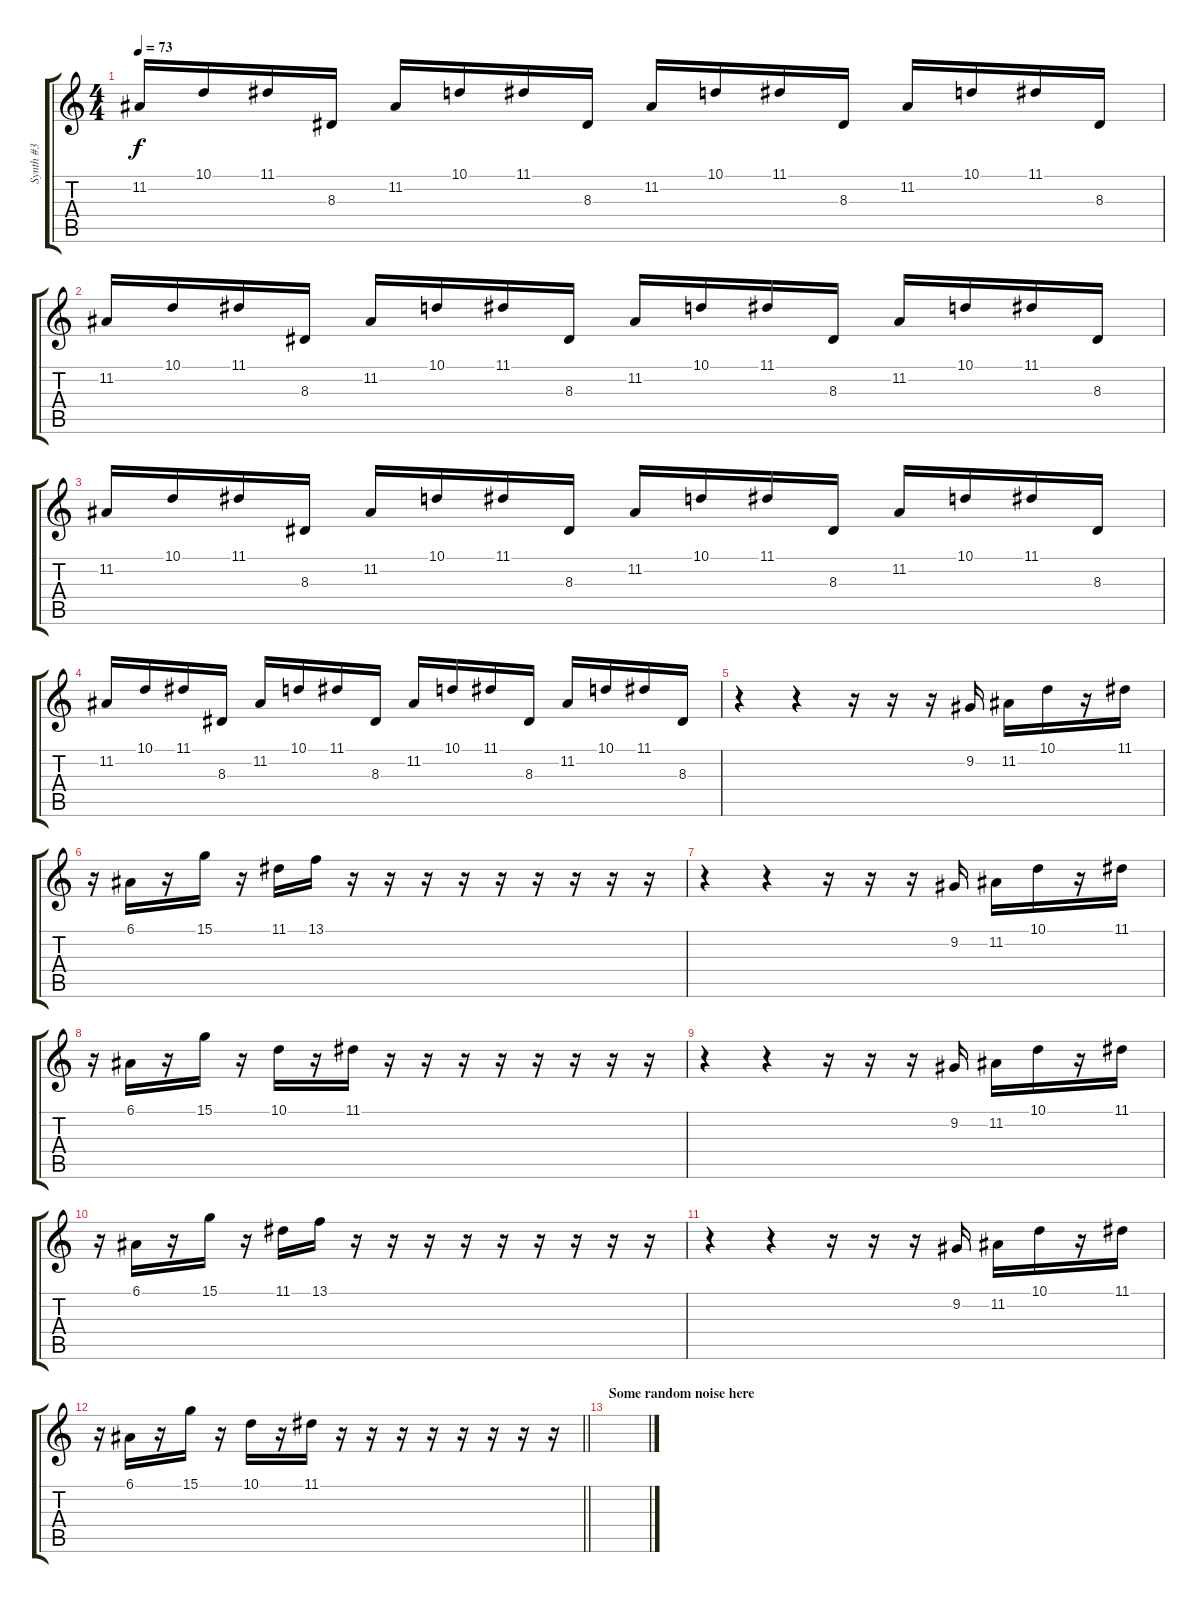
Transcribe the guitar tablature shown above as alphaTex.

\track ("Synth #3" "Synth #3") {instrument vibraphone}
\staff {score tabs}
\tuning (E4 B3 G3 D3 A2 E2) {hide}
\ts (4 4)
\tempo 73
\clef g2
\ks c
11.2.16{dy f} 10.1.16 11.1.16 8.3.16 11.2.16 10.1.16 11.1.16 8.3.16 11.2.16 10.1.16 11.1.16 8.3.16 11.2.16 10.1.16 11.1.16 8.3.16 |
11.2.16 10.1.16 11.1.16 8.3.16 11.2.16 10.1.16 11.1.16 8.3.16 11.2.16 10.1.16 11.1.16 8.3.16 11.2.16 10.1.16 11.1.16 8.3.16 |
11.2.16 10.1.16 11.1.16 8.3.16 11.2.16 10.1.16 11.1.16 8.3.16 11.2.16 10.1.16 11.1.16 8.3.16 11.2.16 10.1.16 11.1.16 8.3.16 |
11.2.16 10.1.16 11.1.16 8.3.16 11.2.16 10.1.16 11.1.16 8.3.16 11.2.16 10.1.16 11.1.16 8.3.16 11.2.16 10.1.16 11.1.16 8.3.16 |
r.4{volume 9 instrument glockenspiel} r.4 r.16 r.16 r.16 9.2.16 11.2.16 10.1.16 r.16 11.1.16 |
r.16 6.1.16 r.16 15.1.16 r.16 11.1.16 13.1.16 r.16 r.16 r.16 r.16 r.16 r.16 r.16 r.16 r.16 |
r.4 r.4 r.16 r.16 r.16 9.2.16 11.2.16 10.1.16 r.16 11.1.16 |
r.16 6.1.16 r.16 15.1.16 r.16 10.1.16 r.16 11.1.16 r.16 r.16 r.16 r.16 r.16 r.16 r.16 r.16 |
r.4{instrument glockenspiel} r.4 r.16 r.16 r.16 9.2.16 11.2.16 10.1.16 r.16 11.1.16 |
r.16 6.1.16 r.16 15.1.16 r.16 11.1.16 13.1.16 r.16 r.16 r.16 r.16 r.16 r.16 r.16 r.16 r.16 |
r.4 r.4 r.16 r.16 r.16 9.2.16 11.2.16 10.1.16 r.16 11.1.16 |
\barLineRight lightlight
r.16 6.1.16 r.16 15.1.16 r.16 10.1.16 r.16 11.1.16 r.16 r.16 r.16 r.16 r.16 r.16 r.16 r.16 |
\section ("" "Some random noise here")
